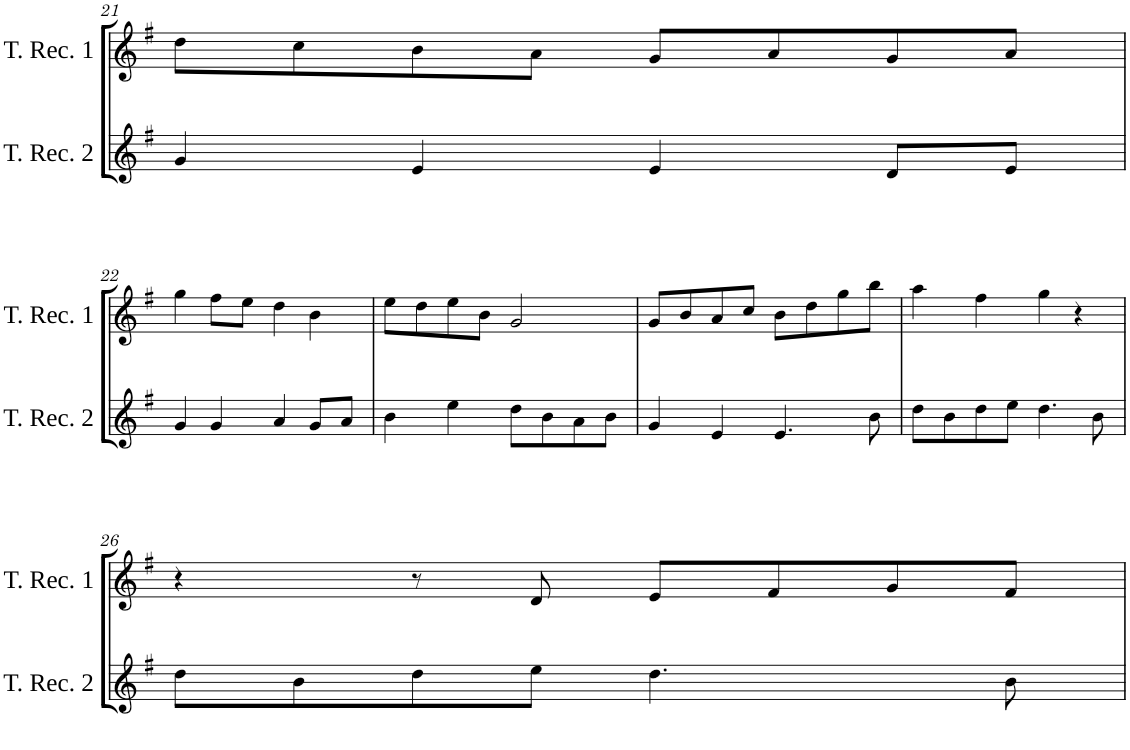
**kern	**kern
*part2	*part1
*staff2	*staff1
*I"Tenor Recorder 2	*I"Tenor Recorder 1
*I'T. Rec. 2	*I'T. Rec. 1
!!LO:PB:g=z
*clefG2	*clefG2
*k[f#]	*k[f#]
*M4/4	*M4/4
=21	=21
4g/	8dd\L
.	8cc\
4e/	8b\
.	8a\J
4e/	8g/L
.	8a/
8d/L	8g/
8e/J	8a/J
!!LO:LB:g=z
=22	=22
4g/	4gg\
4g/	8ff#\L
.	8ee\J
4a/	4dd\
8g/L	4b\
8a/J	.
=23	=23
4b\	8ee\L
.	8dd\
4ee\	8ee\
.	8b\J
8dd\L	2g/
8b\	.
8a\	.
8b\J	.
=24	=24
4g/	8g/L
.	8b/
4e/	8a/
.	8cc/J
4.e/	8b\L
.	8dd\
.	8gg\
8b\	8bb\J
=25	=25
8dd\L	4aa\
8b\	.
8dd\	4ff#\
8ee\J	.
4.dd\	4gg\
.	4r
8b\	.
!!LO:LB:g=z
=26	=26
8dd\L	4r
8b\	.
8dd\	8r
8ee\J	8d/
4.dd\	8e/L
.	8f#/
.	8g/
8b\	8f#/J
=	=
*-	*-
